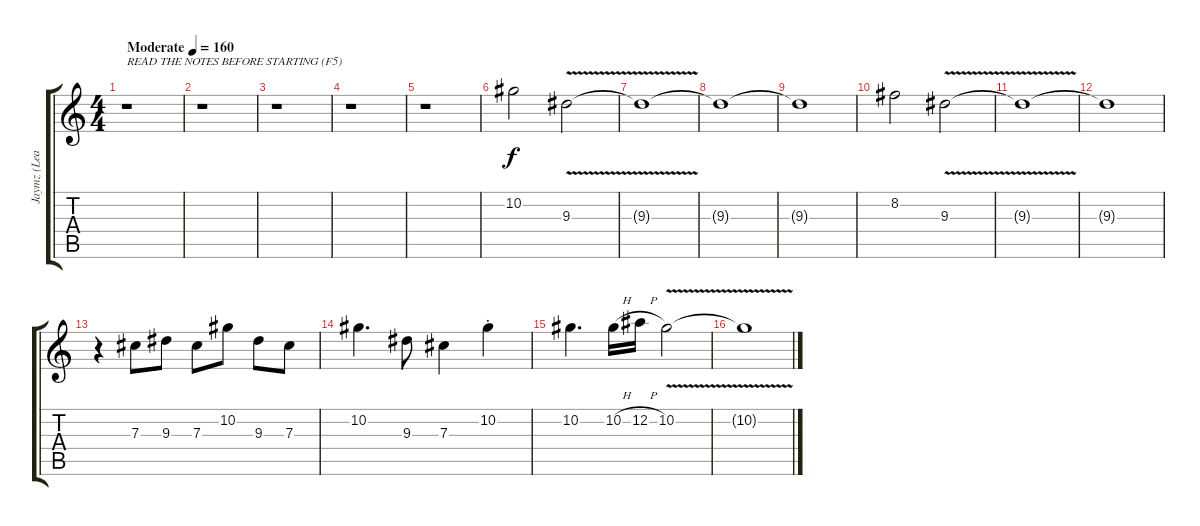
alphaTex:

\track ("Jaymz (Lead)" "Jaymz (Lea") {instrument distortionguitar}
\staff {score tabs}
\tuning (Eb4 Bb3 Gb3 Db3 Ab2 Eb2) {hide}
\ts (4 4)
\tempo (160 "Moderate")
\clef g2
\ks c
r.1{txt "READ THE NOTES BEFORE STARTING (F5)" dy f instrument distortionguitar} |
r.1 |
r.1 |
r.1 |
r.1 |
10.2.2 9.3{v}.2 |
9.3{t}.1 |
9.3{t}.1 |
9.3{t}.1 |
8.2.2 9.3{v}.2 |
9.3{t}.1 |
9.3{t}.1 |
r.4 7.3.8 9.3.8 7.3.8 10.2.8 9.3.8 7.3.8 |
10.2.4{d} 9.3.8 7.3.4 10.2{st}.4 |
10.2.4{d} 10.2{h}.16 12.2{h}.16 10.2{v}.2 |
10.2{t}.1
